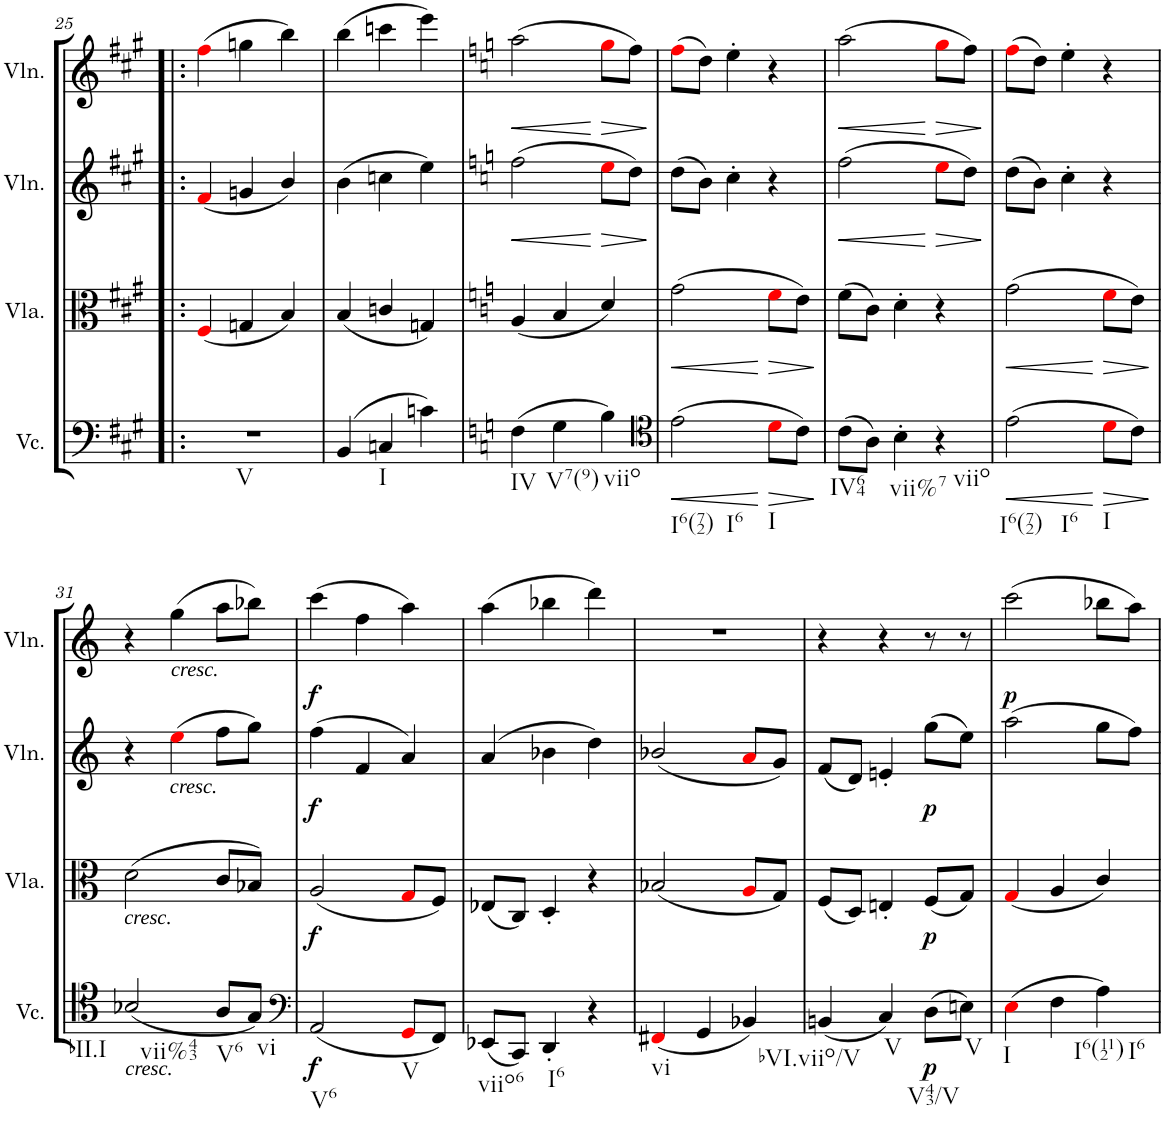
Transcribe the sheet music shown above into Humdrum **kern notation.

**kern	**dynam	**kern	**dynam	**kern	**dynam	**kern	**dynam
*part4	*part4	*part3	*part3	*part2	*part2	*part1	*part1
*staff4	*staff4	*staff3	*staff3	*staff2	*staff2	*staff1	*staff1
*I"Violoncello	*	*I"Viola	*	*I"Violin	*	*I"Violin	*
*I'Vc.	*	*I'Vla.	*	*I'Vln.	*	*I'Vln.	*
!!LO:PB:g=z
*clefF4	*	*clefC3	*	*clefG2	*	*clefG2	*
*k[f#c#g#]	*	*k[f#c#g#]	*	*k[f#c#g#]	*	*k[f#c#g#]	*
*M3/4	*	*M3/4	*	*M3/4	*	*M3/4	*
=25!|:	=25!|:	=25!|:	=25!|:	=25!|:	=25!|:	=25!|:	=25!|:
!LO:TX:b:t=V	!	!	!	!	!	!	!
2.r	.	(4F#i/	.	(4f#i/	.	(4ff#i\	.
.	.	4Gn/	.	4gn/	.	4ggn\	.
.	.	4B/)	.	4b/)	.	4bb\)	.
=26	=26	=26	=26	=26	=26	=26	=26
(4BB/	.	(4B/	.	(4b\	.	(4bb\	.
!LO:TX:b:t=I	!	!	!	!	!	!	!
4Cn/	.	4cn/	.	4ccn\	.	4cccn\	.
4cn\)	.	4Gn/)	.	4ee\)	.	4eee\)	.
=27	=27	=27	=27	=27	=27	=27	=27
*k[]	*	*k[]	*	*k[]	*	*k[]	*
!LO:TX:b:t=IV	!	!	!	!	!	!	!
!	!	!	!	!	!LO:HP:b	!	!LO:HP:b
(4F\	.	(4A/	.	(2ff\	<	(2aa\	<
!LO:TX:b:t=V7(9)	!	!	!	!	!	!	!
4G\	.	4B/	.	.	.	.	.
!LO:TX:b:t=viio	!	!	!	!	!	!	!
!	!	!	!	!	!LO:HP:n=1:b	!	!LO:HP:n=1:b
4B\)	.	4d/)	.	8eei\L	[ >	8ggi\L	[ >
.	.	.	.	8dd\J)	.	8ff\J)	.
.	.	.	.	.	]	.	]
=28	=28	=28	=28	=28	=28	=28	=28
*clefC4	*	*	*	*	*	*	*
!LO:TX:b:t=I6(72)	!	!	!	!	!	!	!
!LO:TX:b:t=I6	!	!	!	!	!	!	!
!	!LO:HP:b	!	!LO:HP:b	!	!	!	!
(2e\	<	(2g\	<	(8dd\L	.	(8ffi\L	.
.	.	.	.	8b\J)	.	8dd\J)	.
.	.	.	.	4cc'\	.	4ee'\	.
!LO:TX:b:t=I	!	!	!	!	!	!	!
!	!LO:HP:n=1:b	!	!LO:HP:n=1:b	!	!	!	!
8di\L	[ >	8fi\L	[ >	4r	.	4r	.
8c\J)	.	8e\J)	.	.	.	.	.
.	]	.	]	.	.	.	.
=29	=29	=29	=29	=29	=29	=29	=29
!LO:TX:b:t=IV64	!	!	!	!	!	!	!
!	!	!	!	!	!LO:HP:b	!	!LO:HP:b
(8c\L	.	(8f\L	.	(2ff\	<	(2aa\	<
8A\J)	.	8c\J)	.	.	.	.	.
!LO:TX:b:t=vii%7	!	!	!	!	!	!	!
4B'\	.	4d'\	.	.	.	.	.
!LO:TX:b:t=viio	!	!	!	!	!	!	!
!	!	!	!	!	!LO:HP:n=1:b	!	!LO:HP:n=1:b
4r	.	4r	.	8eei\L	[ >	8ggi\L	[ >
.	.	.	.	8dd\J)	.	8ff\J)	.
.	.	.	.	.	]	.	]
=30	=30	=30	=30	=30	=30	=30	=30
!LO:TX:b:t=I6(72)	!	!	!	!	!	!	!
!LO:TX:b:t=I6	!	!	!	!	!	!	!
!	!LO:HP:b	!	!LO:HP:b	!	!	!	!
(2e\	<	(2g\	<	(8dd\L	.	(8ffi\L	.
.	.	.	.	8b\J)	.	8dd\J)	.
.	.	.	.	4cc'\	.	4ee'\	.
!LO:TX:b:t=I	!	!	!	!	!	!	!
!	!LO:HP:n=1:b	!	!LO:HP:n=1:b	!	!	!	!
8di\L	[ >	8fi\L	[ >	4r	.	4r	.
8c\J)	.	8e\J)	.	.	.	.	.
.	]	.	]	.	.	.	.
!!LO:LB:g=z
=31	=31	=31	=31	=31	=31	=31	=31
!	!	!LO:TX:b:i:t=cresc.	!	!	!	!	!
!LO:TX:b:i:t=cresc.	!	!	!	!	!	!	!
!LO:TX:b:t=bII.I	!	!	!	!	!	!	!
!LO:TX:b:t=vii%43	!	!	!	!	!	!	!
(2B-X/	.	(2d\	.	4r	.	4r	.
!	!	!	!	!	!	!LO:TX:b:i:t=cresc.	!
!	!	!	!	!LO:TX:b:i:t=cresc.	!	!	!
.	.	.	.	(4eei\	.	(4gg\	.
!LO:TX:b:t=V6	!	!	!	!	!	!	!
8A/L	.	8c/L	.	8ff\L	.	8aa\L	.
!LO:TX:b:t=vi	!	!	!	!	!	!	!
8G/J)	.	8B-X/J)	.	8gg\J)	.	8bb-X\J)	.
=32	=32	=32	=32	=32	=32	=32	=32
*clefF4	*	*	*	*	*	*	*
!LO:TX:b:t=V6	!	!	!	!	!	!	!
!	!LO:DY:b	!	!LO:DY:b	!	!LO:DY:b	!	!LO:DY:b
(2AA/	f	(2A/	f	(4ff\	f	(4ccc\	f
.	.	.	.	4f/	.	4ff\	.
!LO:TX:b:t=V	!	!	!	!	!	!	!
8GGi/L	.	8Gi/L	.	4a/)	.	4aa\)	.
8FF/J)	.	8F/J)	.	.	.	.	.
=33	=33	=33	=33	=33	=33	=33	=33
!LO:TX:b:t=viio6	!	!	!	!	!	!	!
(8EE-X/L	.	(8E-X/L	.	(4a/	.	(4aa\	.
8CC/J)	.	8C/J)	.	.	.	.	.
!LO:TX:b:t=I6	!	!	!	!	!	!	!
4DD'/	.	4D'/	.	4b-X\	.	4bb-X\	.
4r	.	4r	.	4dd\)	.	4ddd\)	.
=34	=34	=34	=34	=34	=34	=34	=34
!LO:TX:b:t=vi	!	!	!	!	!	!	!
(4FF#Xi/	.	(2B-X/	.	(2b-X/	.	2.r	.
4GG/	.	.	.	.	.	.	.
4BB-X/)	.	8Ai/L	.	8ai/L	.	.	.
.	.	8G/J)	.	8g/J)	.	.	.
=35	=35	=35	=35	=35	=35	=35	=35
!LO:TX:b:t=bVI.viio/V	!	!	!	!	!	!	!
(4BBn/	.	(8F/L	.	(8f/L	.	4r	.
.	.	8D/J)	.	8d/J)	.	.	.
!LO:TX:b:t=V	!	!	!	!	!	!	!
4C/)	.	4En'/	.	4en'/	.	4r	.
!LO:TX:b:t=V43/V	!	!	!	!	!	!	!
!	!LO:DY:b	!	!LO:DY:b	!	!LO:DY:b	!	!
(8D\L	p	(8F/L	p	(8gg\L	p	8r	.
!LO:TX:b:t=V	!	!	!	!	!	!	!
8En\J)	.	8G/J)	.	8ee\J)	.	8r	.
=36	=36	=36	=36	=36	=36	=36	=36
!LO:TX:b:t=I	!	!	!	!	!	!	!
!	!	!	!	!	!	!	!LO:DY:b
(4Ei\	.	(4Gi/	.	(2aa\	.	(2ccc\	p
4F\	.	4A/	.	.	.	.	.
!LO:TX:b:t=I6(112)	!	!	!	!	!	!	!
!LO:TX:b:t=I6	!	!	!	!	!	!	!
4A\)	.	4c/)	.	8gg\L	.	8bb-X\L	.
.	.	.	.	8ff\J)	.	8aa\J)	.
=	=	=	=	=	=	=	=
*-	*-	*-	*-	*-	*-	*-	*-
